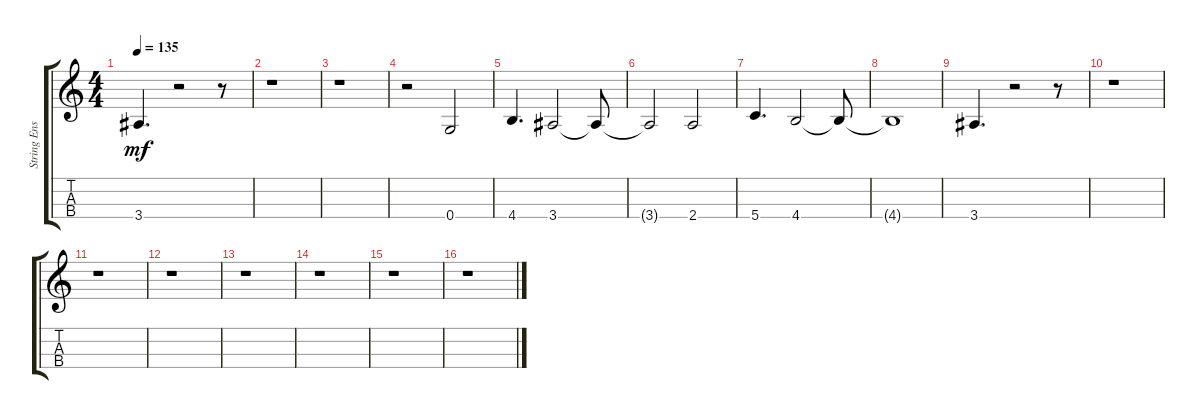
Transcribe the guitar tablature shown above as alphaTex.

\track ("String Ensemble 2/French Horn" "String Ens") {instrument stringensemble2}
\staff {score tabs}
\tuning (E5 A4 D4 G3) {hide}
\ts (4 4)
\tempo 135
\clef g2
\ks c
3.4.4{d dy mf} r.2 r.8 |
r.1 |
r.1 |
r.2 0.4.2 |
4.4.4{d} 3.4.2 3.4{t}.8 |
3.4{t}.2 2.4.2 |
5.4.4{d} 4.4.2 4.4{t}.8 |
4.4{t}.1 |
3.4.4{d} r.2 r.8 |
r.1 |
r.1 |
r.1 |
r.1 |
r.1 |
r.1 |
r.1
